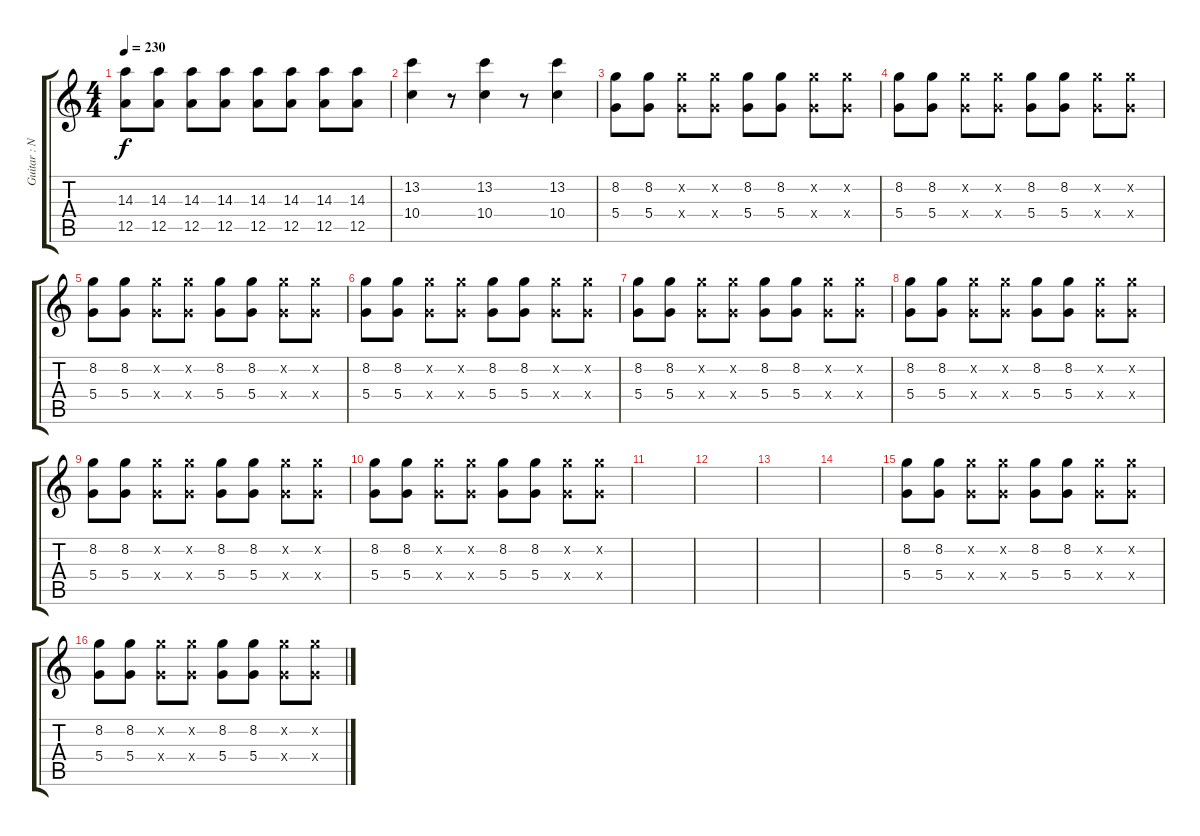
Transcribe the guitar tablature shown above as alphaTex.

\track ("Guitar : Nakano Azusa - Nyan" "Guitar : N") {instrument overdrivenguitar}
\staff {score tabs}
\tuning (E4 B3 G3 D3 A2 E2) {hide}
\ts (4 4)
\tempo 230
\clef g2
\ks c
(14.3 12.5).8{dy f} (14.3 12.5).8 (14.3 12.5).8 (14.3 12.5).8 (14.3 12.5).8 (14.3 12.5).8 (14.3 12.5).8 (14.3 12.5).8 |
(13.2 10.4).4 r.8 (13.2 10.4).4 r.8 (13.2 10.4).4 |
(8.2 5.4).8 (8.2 5.4).8 (8.2{x} 5.4{x}).8 (8.2{x} 5.4{x}).8 (8.2 5.4).8 (8.2 5.4).8 (8.2{x} 5.4{x}).8 (8.2{x} 5.4{x}).8 |
(8.2 5.4).8 (8.2 5.4).8 (8.2{x} 5.4{x}).8 (8.2{x} 5.4{x}).8 (8.2 5.4).8 (8.2 5.4).8 (8.2{x} 5.4{x}).8 (8.2{x} 5.4{x}).8 |
(8.2 5.4).8 (8.2 5.4).8 (8.2{x} 5.4{x}).8 (8.2{x} 5.4{x}).8 (8.2 5.4).8 (8.2 5.4).8 (8.2{x} 5.4{x}).8 (8.2{x} 5.4{x}).8 |
(8.2 5.4).8 (8.2 5.4).8 (8.2{x} 5.4{x}).8 (8.2{x} 5.4{x}).8 (8.2 5.4).8 (8.2 5.4).8 (8.2{x} 5.4{x}).8 (8.2{x} 5.4{x}).8 |
(8.2 5.4).8 (8.2 5.4).8 (8.2{x} 5.4{x}).8 (8.2{x} 5.4{x}).8 (8.2 5.4).8 (8.2 5.4).8 (8.2{x} 5.4{x}).8 (8.2{x} 5.4{x}).8 |
(8.2 5.4).8 (8.2 5.4).8 (8.2{x} 5.4{x}).8 (8.2{x} 5.4{x}).8 (8.2 5.4).8 (8.2 5.4).8 (8.2{x} 5.4{x}).8 (8.2{x} 5.4{x}).8 |
(8.2 5.4).8 (8.2 5.4).8 (8.2{x} 5.4{x}).8 (8.2{x} 5.4{x}).8 (8.2 5.4).8 (8.2 5.4).8 (8.2{x} 5.4{x}).8 (8.2{x} 5.4{x}).8 |
(8.2 5.4).8 (8.2 5.4).8 (8.2{x} 5.4{x}).8 (8.2{x} 5.4{x}).8 (8.2 5.4).8 (8.2 5.4).8 (8.2{x} 5.4{x}).8 (8.2{x} 5.4{x}).8 |
|
|
|
|
(8.2 5.4).8 (8.2 5.4).8 (8.2{x} 5.4{x}).8 (8.2{x} 5.4{x}).8 (8.2 5.4).8 (8.2 5.4).8 (8.2{x} 5.4{x}).8 (8.2{x} 5.4{x}).8 |
(8.2 5.4).8 (8.2 5.4).8 (8.2{x} 5.4{x}).8 (8.2{x} 5.4{x}).8 (8.2 5.4).8 (8.2 5.4).8 (8.2{x} 5.4{x}).8 (8.2{x} 5.4{x}).8
